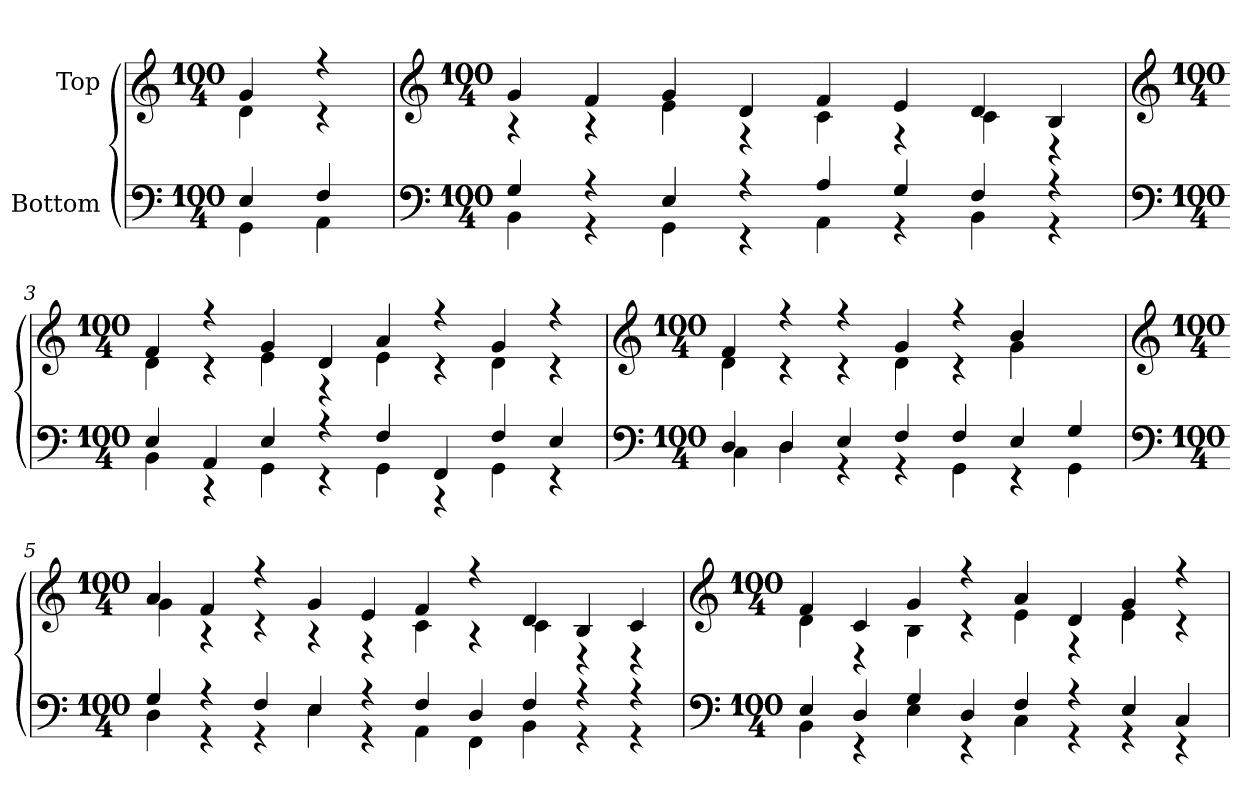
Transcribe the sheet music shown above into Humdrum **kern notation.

**kern	**kern
*part2	*part1
*staff2	*staff1
*I"Bottom	*I"Top
*clefF4	*clefG2
*M100/4	*M100/4
=1	=1
*^	*^
4E	4GG	4g	4d
4F	4AA	4r	4r
=2	=2	=2	=2
*clefF4	*	*clefG2	*
*M100/4	*	*M100/4	*
4G	4BB	4g	4r
4r	4r	4f	4r
4E	4GG	4g	4e
4r	4r	4d	4r
4A	4AA	4f	4c
4G	4r	4e	4r
4F	4BB	4d	4c
4r	4r	4B	4r
=3	=3	=3	=3
*clefF4	*	*clefG2	*
*M100/4	*	*M100/4	*
4E	4BB	4f	4d
4AA	4r	4r	4r
4E	4GG	4g	4e
4r	4r	4d	4r
4F	4GG	4a	4e
4FF	4r	4r	4r
4F	4GG	4g	4d
4E	4r	4r	4r
=4	=4	=4	=4
*clefF4	*	*clefG2	*
*M100/4	*	*M100/4	*
4D	4C	4f	4d
4D	4D	4r	4r
4E	4r	4r	4r
4F	4r	4g	4d
4F	4GG	4r	4r
4E	4r	4b	4g
4G	4GG	4ryy	4ryy
=5	=5	=5	=5
*clefF4	*	*clefG2	*
*M100/4	*	*M100/4	*
4G	4D	4a	4g
4r	4r	4f	4r
4F	4r	4r	4r
4E	4E	4g	4r
4r	4r	4e	4r
4F	4AA	4f	4c
4D	4FF	4r	4r
4F	4BB	4d	4c
4r	4r	4B	4r
4r	4r	4c	4r
=6	=6	=6	=6
*clefF4	*	*clefG2	*
*M100/4	*	*M100/4	*
4E	4BB	4f	4d
4D	4r	4c	4r
4G	4E	4g	4B
4D	4r	4r	4r
4F	4C	4a	4e
4r	4r	4d	4r
4E	4r	4g	4e
4C	4r	4r	4r
*v	*v	*	*
*	*v	*v
=	=
*-	*-
